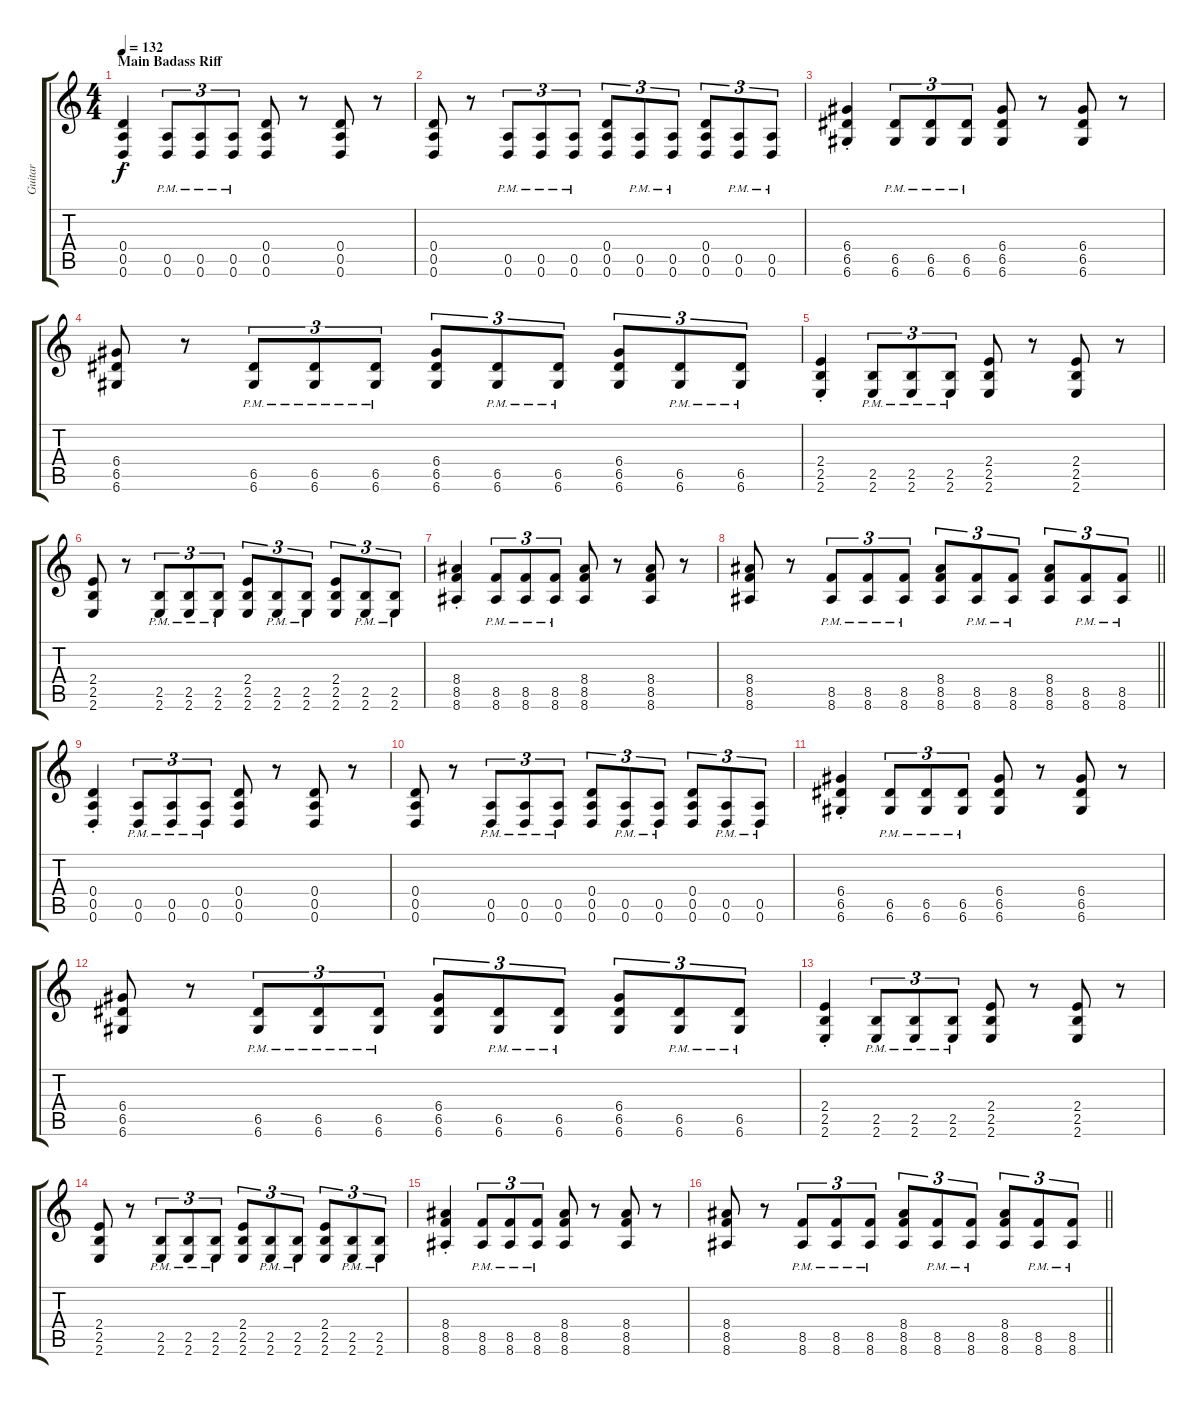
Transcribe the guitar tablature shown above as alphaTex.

\track ("Guitar" "Guitar") {instrument overdrivenguitar}
\staff {score tabs}
\tuning (E4 B3 G3 D3 A2 D2) {hide}
\ts (4 4)
\section ("" "Main Badass Riff")
\tempo 132
\clef g2
\ks c
(0.4{st} 0.5{st} 0.6{st}).4{dy f} (0.5{pm} 0.6).8{tu (3 2)} (0.5{pm} 0.6).8{tu (3 2)} (0.5{pm} 0.6).8{tu (3 2)} (0.4 0.5 0.6).8 r.8 (0.4 0.5 0.6).8 r.8 |
(0.4 0.5 0.6).8 r.8 (0.5{pm} 0.6).8{tu (3 2)} (0.5{pm} 0.6).8{tu (3 2)} (0.5{pm} 0.6).8{tu (3 2)} (0.4 0.5 0.6).8{tu (3 2)} (0.5{pm} 0.6).8{tu (3 2)} (0.5{pm} 0.6).8{tu (3 2)} (0.4 0.5 0.6).8{tu (3 2)} (0.5{pm} 0.6).8{tu (3 2)} (0.5{pm} 0.6).8{tu (3 2)} |
(6.4{st} 6.5{st} 6.6{st}).4 (6.5{pm} 6.6).8{tu (3 2)} (6.5{pm} 6.6).8{tu (3 2)} (6.5{pm} 6.6).8{tu (3 2)} (6.4 6.5 6.6).8 r.8 (6.4 6.5 6.6).8 r.8 |
(6.4 6.5 6.6).8 r.8 (6.5{pm} 6.6).8{tu (3 2)} (6.5{pm} 6.6).8{tu (3 2)} (6.5{pm} 6.6).8{tu (3 2)} (6.4 6.5 6.6).8{tu (3 2)} (6.5{pm} 6.6).8{tu (3 2)} (6.5{pm} 6.6).8{tu (3 2)} (6.4 6.5 6.6).8{tu (3 2)} (6.5{pm} 6.6).8{tu (3 2)} (6.5{pm} 6.6).8{tu (3 2)} |
(2.4{st} 2.5{st} 2.6{st}).4 (2.5{pm} 2.6).8{tu (3 2)} (2.5{pm} 2.6).8{tu (3 2)} (2.5{pm} 2.6).8{tu (3 2)} (2.4 2.5 2.6).8 r.8 (2.4 2.5 2.6).8 r.8 |
(2.4 2.5 2.6).8 r.8 (2.5{pm} 2.6).8{tu (3 2)} (2.5{pm} 2.6).8{tu (3 2)} (2.5{pm} 2.6).8{tu (3 2)} (2.4 2.5 2.6).8{tu (3 2)} (2.5{pm} 2.6).8{tu (3 2)} (2.5{pm} 2.6).8{tu (3 2)} (2.4 2.5 2.6).8{tu (3 2)} (2.5{pm} 2.6).8{tu (3 2)} (2.5{pm} 2.6).8{tu (3 2)} |
(8.4{st} 8.5{st} 8.6{st}).4 (8.5{pm} 8.6).8{tu (3 2)} (8.5{pm} 8.6).8{tu (3 2)} (8.5{pm} 8.6).8{tu (3 2)} (8.4 8.5 8.6).8 r.8 (8.4 8.5 8.6).8 r.8 |
\barLineRight lightlight
(8.4 8.5 8.6).8 r.8 (8.5{pm} 8.6).8{tu (3 2)} (8.5{pm} 8.6).8{tu (3 2)} (8.5{pm} 8.6).8{tu (3 2)} (8.4 8.5 8.6).8{tu (3 2)} (8.5{pm} 8.6).8{tu (3 2)} (8.5{pm} 8.6).8{tu (3 2)} (8.4 8.5 8.6).8{tu (3 2)} (8.5{pm} 8.6).8{tu (3 2)} (8.5{pm} 8.6).8{tu (3 2)} |
(0.4{st} 0.5{st} 0.6{st}).4 (0.5{pm} 0.6).8{tu (3 2)} (0.5{pm} 0.6).8{tu (3 2)} (0.5{pm} 0.6).8{tu (3 2)} (0.4 0.5 0.6).8 r.8 (0.4 0.5 0.6).8 r.8 |
(0.4 0.5 0.6).8 r.8 (0.5{pm} 0.6).8{tu (3 2)} (0.5{pm} 0.6).8{tu (3 2)} (0.5{pm} 0.6).8{tu (3 2)} (0.4 0.5 0.6).8{tu (3 2)} (0.5{pm} 0.6).8{tu (3 2)} (0.5{pm} 0.6).8{tu (3 2)} (0.4 0.5 0.6).8{tu (3 2)} (0.5{pm} 0.6).8{tu (3 2)} (0.5{pm} 0.6).8{tu (3 2)} |
(6.4{st} 6.5{st} 6.6{st}).4 (6.5{pm} 6.6).8{tu (3 2)} (6.5{pm} 6.6).8{tu (3 2)} (6.5{pm} 6.6).8{tu (3 2)} (6.4 6.5 6.6).8 r.8 (6.4 6.5 6.6).8 r.8 |
(6.4 6.5 6.6).8 r.8 (6.5{pm} 6.6).8{tu (3 2)} (6.5{pm} 6.6).8{tu (3 2)} (6.5{pm} 6.6).8{tu (3 2)} (6.4 6.5 6.6).8{tu (3 2)} (6.5{pm} 6.6).8{tu (3 2)} (6.5{pm} 6.6).8{tu (3 2)} (6.4 6.5 6.6).8{tu (3 2)} (6.5{pm} 6.6).8{tu (3 2)} (6.5{pm} 6.6).8{tu (3 2)} |
(2.4{st} 2.5{st} 2.6{st}).4 (2.5{pm} 2.6).8{tu (3 2)} (2.5{pm} 2.6).8{tu (3 2)} (2.5{pm} 2.6).8{tu (3 2)} (2.4 2.5 2.6).8 r.8 (2.4 2.5 2.6).8 r.8 |
(2.4 2.5 2.6).8 r.8 (2.5{pm} 2.6).8{tu (3 2)} (2.5{pm} 2.6).8{tu (3 2)} (2.5{pm} 2.6).8{tu (3 2)} (2.4 2.5 2.6).8{tu (3 2)} (2.5{pm} 2.6).8{tu (3 2)} (2.5{pm} 2.6).8{tu (3 2)} (2.4 2.5 2.6).8{tu (3 2)} (2.5{pm} 2.6).8{tu (3 2)} (2.5{pm} 2.6).8{tu (3 2)} |
(8.4{st} 8.5{st} 8.6{st}).4 (8.5{pm} 8.6).8{tu (3 2)} (8.5{pm} 8.6).8{tu (3 2)} (8.5{pm} 8.6).8{tu (3 2)} (8.4 8.5 8.6).8 r.8 (8.4 8.5 8.6).8 r.8 |
\barLineRight lightlight
(8.4 8.5 8.6).8 r.8 (8.5{pm} 8.6).8{tu (3 2)} (8.5{pm} 8.6).8{tu (3 2)} (8.5{pm} 8.6).8{tu (3 2)} (8.4 8.5 8.6).8{tu (3 2)} (8.5{pm} 8.6).8{tu (3 2)} (8.5{pm} 8.6).8{tu (3 2)} (8.4 8.5 8.6).8{tu (3 2)} (8.5{pm} 8.6).8{tu (3 2)} (8.5{pm} 8.6).8{tu (3 2)}
